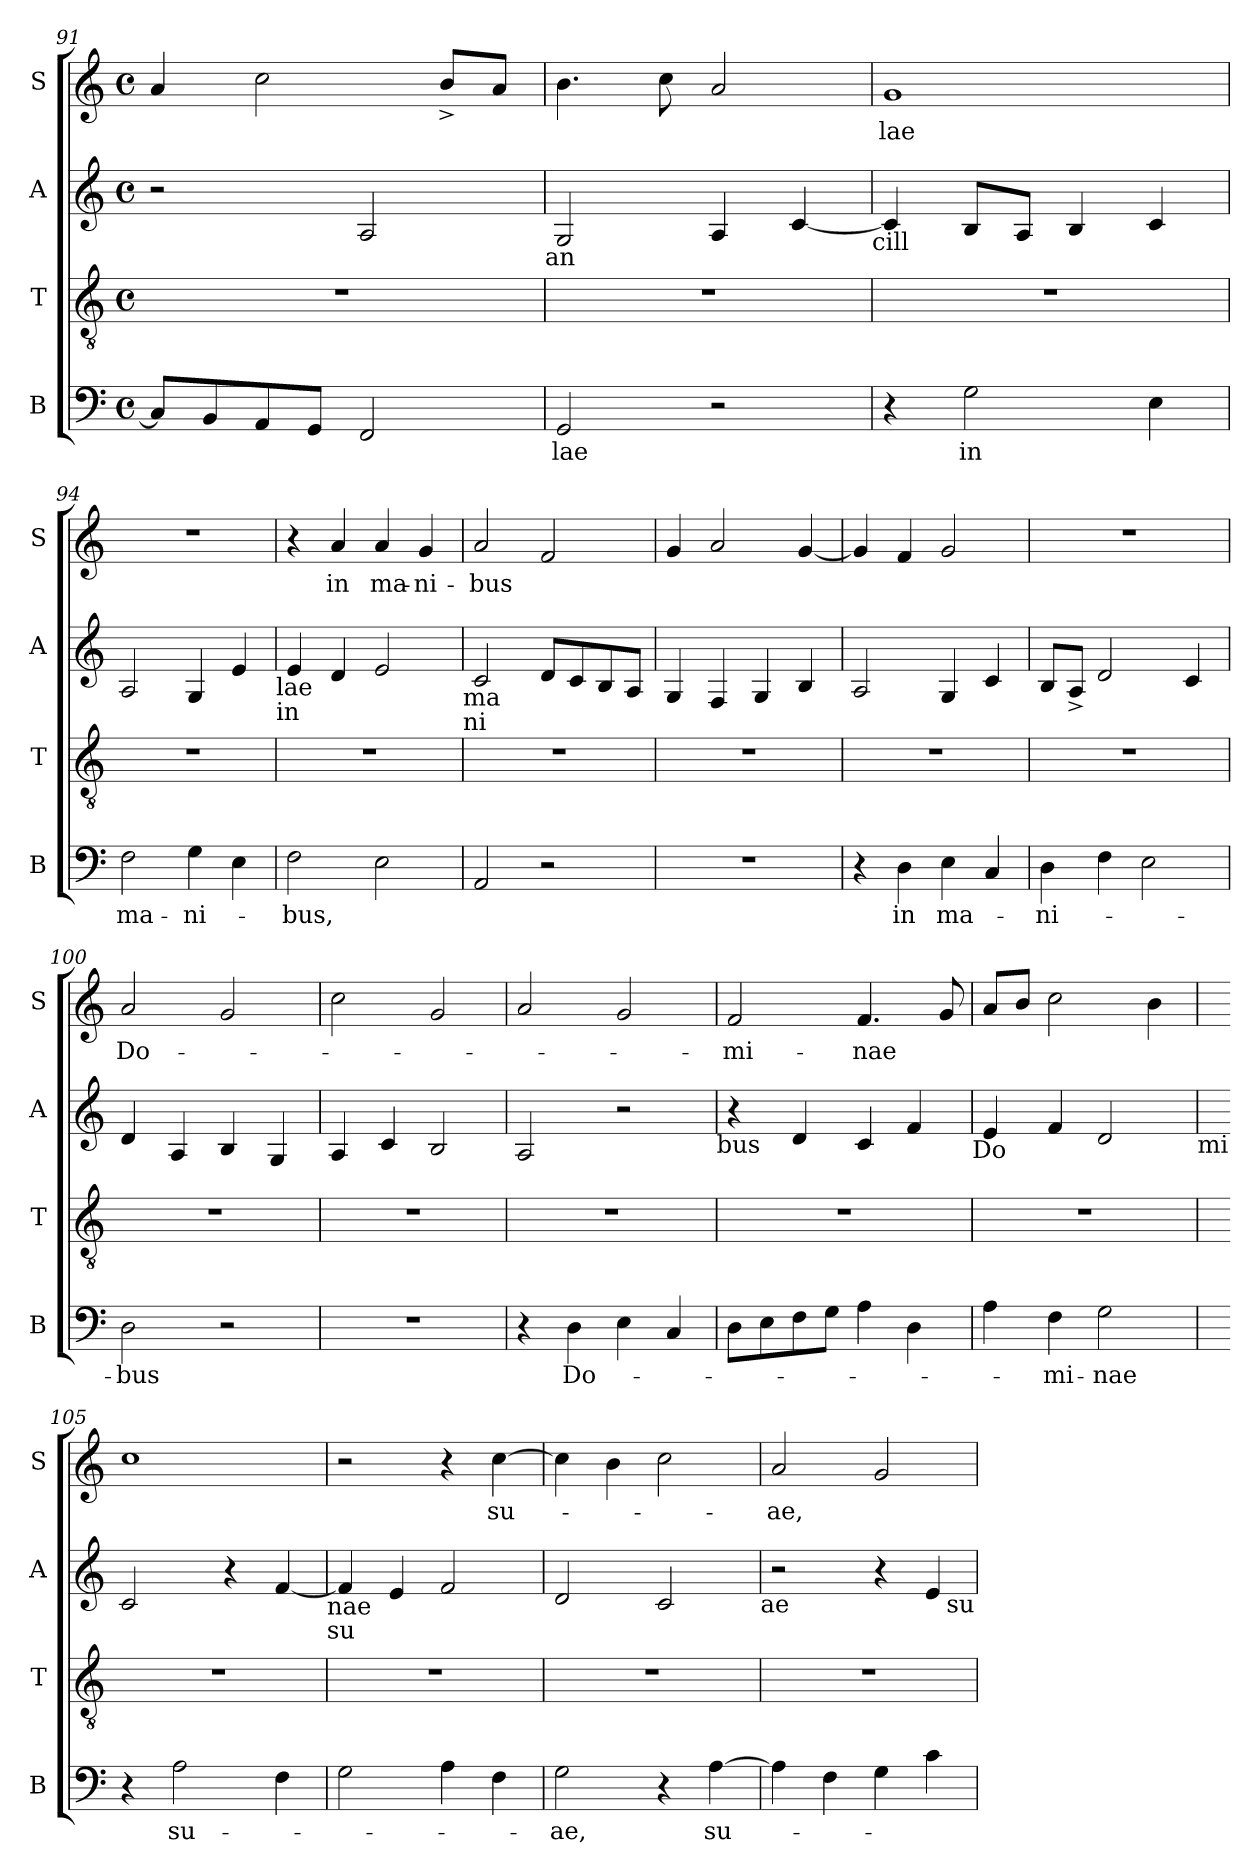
**kern	**text	**kern	**kern	**kern	**text
*part4	*part4	*part3	*part2	*part1	*part1
*staff4	*staff4	*staff3	*staff2	*staff1	*staff1
*I"B	*	*I"T	*I"A	*I"S	*
*I'B	*	*I'T	*I'A	*I'S	*
*clefF4	*	*clefGv2	*clefG2	*clefG2	*
*k[]	*	*k[]	*k[]	*k[]	*
*C:	*	*C:	*C:	*C:	*
*M4/4	*	*M4/4	*M4/4	*M4/4	*
*met(c)	*	*met(c)	*met(c)	*met(c)	*
=91	=91	=91	=91	=91	=91
8C/L]	.	1r	2r	4a/	.
8BB/	.	.	.	.	.
8AA/	.	.	.	2cc\	.
8GG/J	.	.	.	.	.
2FF/	.	.	2A/	.	.
.	.	.	.	8b^</L	.
.	.	.	.	8a/J	.
!	!	!	!LO:TX:b:t=an	!	!
=92	=92	=92	=92	=92	=92
!	!LO:LY:b	!	!	!	!
2GG/	-lae	1r	2G/	4.b\	.
.	.	.	.	8cc\	.
2r	.	.	4A/	2a/	.
.	.	.	[<4c/	.	.
!	!	!	!LO:TX:b:t=cill	!	!
=93	=93	=93	=93	=93	=93
!	!	!	!	!	!LO:LY:b
4r	.	1r	4c/]	1g	-lae
!	!LO:LY:b	!	!	!	!
2G\	in	.	8B/L	.	.
.	.	.	8A/J	.	.
.	.	.	4B/	.	.
4E\	.	.	4c/	.	.
!!LO:LB:g=z
=94	=94	=94	=94	=94	=94
!	!LO:LY:b	!	!	!	!
2F\	ma-	1r	2A/	1r	.
!	!LO:LY:b	!	!	!	!
4G\	-ni-	.	4G/	.	.
4E\	.	.	4e/	.	.
!	!	!	!LO:TX:b:t=lae	!	!
!	!	!	!LO:TX:b:t=in	!	!
=95	=95	=95	=95	=95	=95
!	!LO:LY:b	!	!	!	!
2F\	-bus,	1r	4e/	4r	.
!	!	!	!	!	!LO:LY:b
.	.	.	4d/	4a/	in
!	!	!	!	!	!LO:LY:b
2E\	.	.	2e/	4a/	ma-
!	!	!	!	!	!LO:LY:b
.	.	.	.	4g/	-ni-
!	!	!	!LO:TX:b:t=ma	!	!
!	!	!	!LO:TX:b:t=ni	!	!
=96	=96	=96	=96	=96	=96
!	!	!	!	!	!LO:LY:b
2AA/	.	1r	2c/	2a/	-bus
2r	.	.	8d/L	2f/	.
.	.	.	8c/	.	.
.	.	.	8B/	.	.
.	.	.	8A/J	.	.
=97	=97	=97	=97	=97	=97
1r	.	1r	4G/	4g/	.
.	.	.	4F/	2a/	.
.	.	.	4G/	.	.
.	.	.	4B/	[<4g/	.
=98	=98	=98	=98	=98	=98
4r	.	1r	2A/	4g/]	.
!	!LO:LY:b	!	!	!	!
4D\	in	.	.	4f/	.
!	!LO:LY:b	!	!	!	!
4E\	ma-	.	4G/	2g/	.
4C/	.	.	4c/	.	.
=99	=99	=99	=99	=99	=99
!	!LO:LY:b	!	!	!	!
4D\	-ni-	1r	8B/L	1r	.
.	.	.	8A^</J	.	.
4F\	.	.	2d/	.	.
2E\	.	.	.	.	.
.	.	.	4c/	.	.
!!LO:LB:g=z
=100	=100	=100	=100	=100	=100
!	!LO:LY:b	!	!	!	!LO:LY:b
2D\	-bus	1r	4d/	2a/	Do-
.	.	.	4A/	.	.
2r	.	.	4B/	2g/	.
.	.	.	4G/	.	.
=101	=101	=101	=101	=101	=101
1r	.	1r	4A/	2cc\	.
.	.	.	4c/	.	.
.	.	.	2B/	2g/	.
=102	=102	=102	=102	=102	=102
4r	.	1r	2A/	2a/	.
!	!LO:LY:b	!	!	!	!
4D\	Do-	.	.	.	.
4E\	.	.	2r	2g/	.
4C/	.	.	.	.	.
!	!	!	!LO:TX:b:t=bus	!	!
=103	=103	=103	=103	=103	=103
!	!	!	!	!	!LO:LY:b
8D\L	.	1r	4r	2f/	-mi-
8E\	.	.	.	.	.
8F\	.	.	4d/	.	.
8G\J	.	.	.	.	.
!	!	!	!	!	!LO:LY:b
4A\	.	.	4c/	4.f/	-nae
4D\	.	.	4f/	.	.
.	.	.	.	8g/	.
!	!	!	!LO:TX:b:t=Do	!	!
=104	=104	=104	=104	=104	=104
4A\	.	1r	4e/	8a/L	.
.	.	.	.	8b/J	.
!	!LO:LY:b	!	!	!	!
4F\	-mi-	.	4f/	2cc\	.
!	!LO:LY:b	!	!	!	!
2G\	-nae	.	2d/	.	.
.	.	.	.	4b\	.
!	!	!	!LO:TX:b:t=mi	!	!
=105	=105	=105	=105	=105	=105
4r	.	1r	2c/	1cc	.
!	!LO:LY:b	!	!	!	!
2A\	su-	.	.	.	.
.	.	.	4r	.	.
4F\	.	.	[<4f/	.	.
!	!	!	!LO:TX:b:t=nae	!	!
!	!	!	!LO:TX:b:t=su	!	!
!!LO:LB:g=z
=106	=106	=106	=106	=106	=106
2G\	.	1r	4f/]	2r	.
.	.	.	4e/	.	.
4A\	.	.	2f/	4r	.
!	!	!	!	!	!LO:LY:b
4F\	.	.	.	[>4cc\	su-
=107	=107	=107	=107	=107	=107
!	!LO:LY:b	!	!	!	!
2G\	-ae,	1r	2d/	4cc\]	.
.	.	.	.	4b\	.
4r	.	.	2c/	2cc\	.
!	!LO:LY:b	!	!	!	!
[>4A\	su-	.	.	.	.
!	!	!	!LO:TX:b:t=ae	!	!
=108	=108	=108	=108	=108	=108
!	!	!	!	!	!LO:LY:b
4A\]	.	1r	2r	2a/	-ae,
4F\	.	.	.	.	.
4G\	.	.	4r	2g/	.
4c\	.	.	4e/	.	.
!	!	!	!LO:TX:b:t=su	!	!
=	=	=	=	=	=
*-	*-	*-	*-	*-	*-
